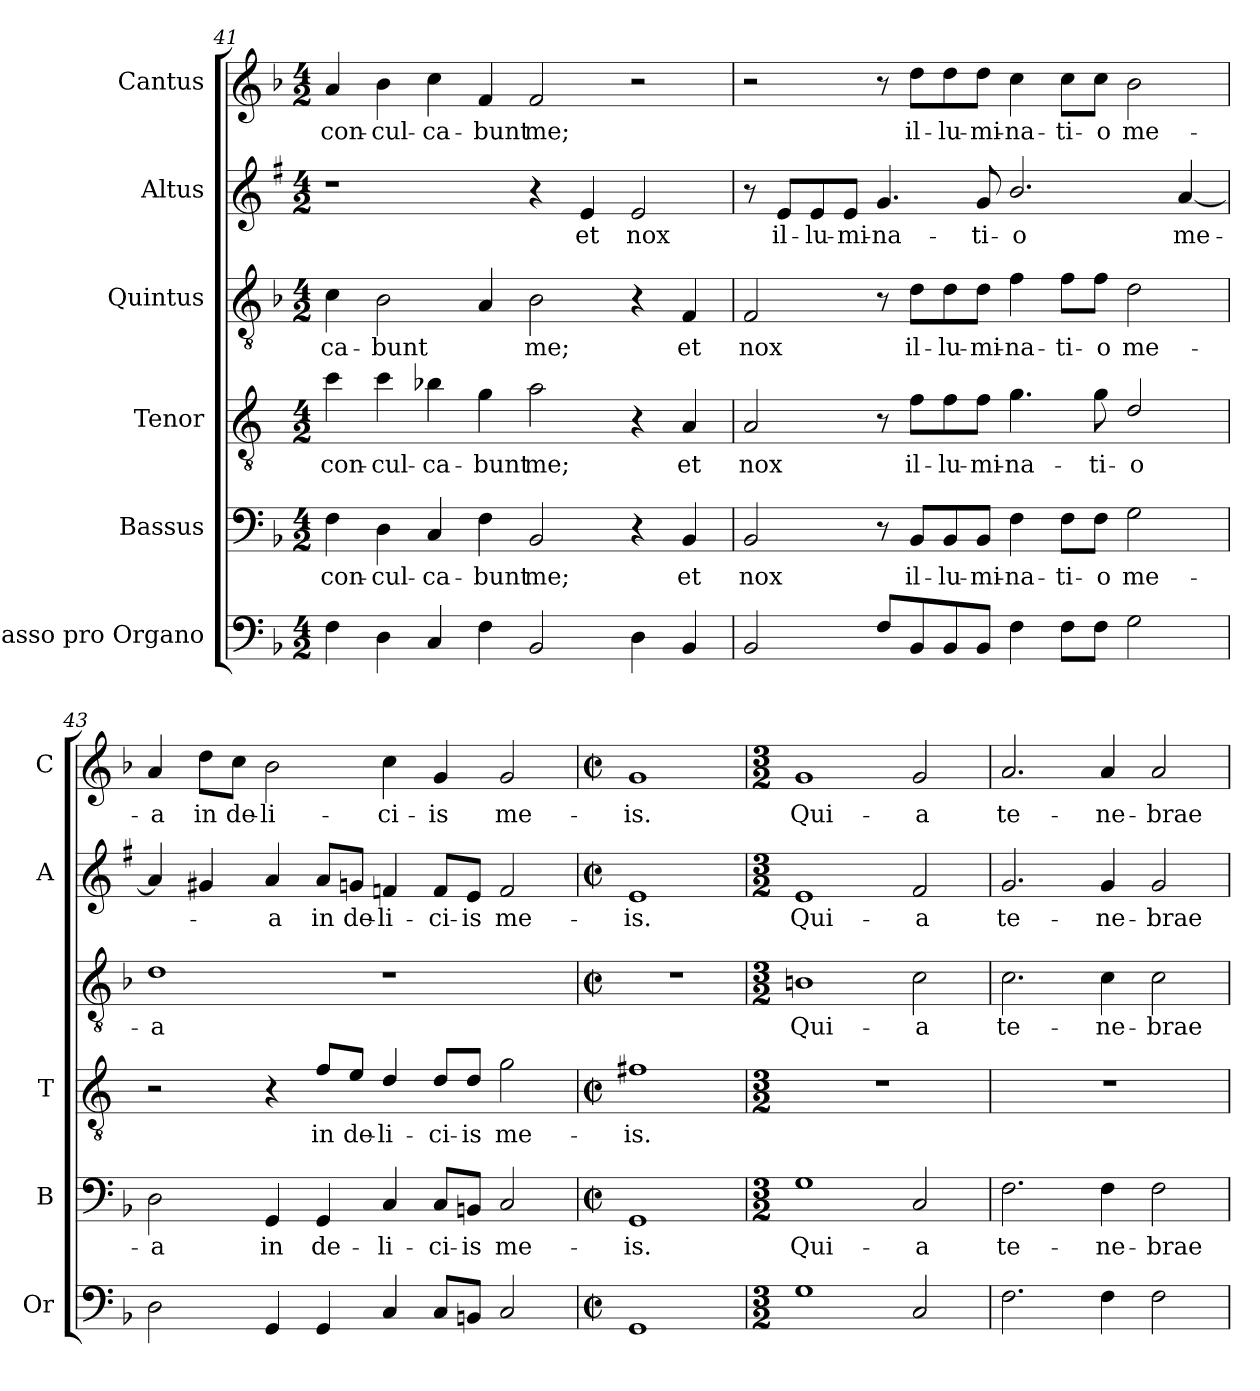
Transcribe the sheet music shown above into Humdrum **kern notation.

**kern	**kern	**text	**kern	**text	**kern	**text	**kern	**text	**kern	**text
*part6	*part5	*part5	*part4	*part4	*part3	*part3	*part2	*part2	*part1	*part1
*staff6	*staff5	*staff5	*staff4	*staff4	*staff3	*staff3	*staff2	*staff2	*staff1	*staff1
*I"Basso pro Organo	*I"Bassus	*	*I"Tenor	*	*I"Quintus	*	*I"Altus	*	*I"Cantus	*
*I'Or	*I'B	*	*I'T	*	*	*	*I'A	*	*I'C	*
!!LO:PB:g=z
*clefF4	*clefF4	*	*clefGv2	*	*clefGv2	*	*clefG2	*	*clefG2	*
*	*	*	*ITrd4c7	*	*	*	*ITrd1c2	*	*	*
*k[b-]	*k[b-]	*	*k[b-]	*	*k[b-]	*	*k[b-]	*	*k[b-]	*
*F:	*F:	*	*F:	*	*F:	*	*F:	*	*F:	*
*M4/2	*M4/2	*	*M4/2	*	*M4/2	*	*M4/2	*	*M4/2	*
=41	=41	=41	=41	=41	=41	=41	=41	=41	=41	=41
!	!	!LO:LY:b	!	!LO:LY:b	!	!LO:LY:b	!	!	!	!LO:LY:b
4F\	4F\	con-	4f\	con-	4c\	-ca-	1r	.	4a/	con-
!	!	!LO:LY:b	!	!LO:LY:b	!	!LO:LY:b	!	!	!	!LO:LY:b
4D\	4D\	-cul-	4f\	-cul-	2B-\	-bunt	.	.	4b-\	-cul-
!	!	!LO:LY:b	!	!LO:LY:b	!	!	!	!	!	!LO:LY:b
4C/	4C/	-ca-	4e-X\	-ca-	.	.	.	.	4cc\	-ca-
!	!	!LO:LY:b	!	!LO:LY:b	!	!	!	!	!	!LO:LY:b
4F\	4F\	-bunt	4c\	-bunt	4A/	.	.	.	4f/	-bunt
!	!	!LO:LY:b	!	!LO:LY:b	!	!LO:LY:b	!	!	!	!LO:LY:b
2BB-/	2BB-/	me;	2d\	me;	2B-\	me;	4r	.	2f/	me;
!	!	!	!	!	!	!	!	!LO:LY:b	!	!
.	.	.	.	.	.	.	4d/	et	.	.
!	!	!	!	!	!	!	!	!LO:LY:b	!	!
4D\	4r	.	4r	.	4r	.	2d/	nox	2r	.
!	!	!LO:LY:b	!	!LO:LY:b	!	!LO:LY:b	!	!	!	!
4BB-/	4BB-/	et	4D/	et	4F/	et	.	.	.	.
=42	=42	=42	=42	=42	=42	=42	=42	=42	=42	=42
!	!	!LO:LY:b	!	!LO:LY:b	!	!LO:LY:b	!	!	!	!
2BB-/	2BB-/	nox	2D/	nox	2F/	nox	8r	.	2r	.
!	!	!	!	!	!	!	!	!LO:LY:b	!	!
.	.	.	.	.	.	.	8d/L	il-	.	.
!	!	!	!	!	!	!	!	!LO:LY:b	!	!
.	.	.	.	.	.	.	8d/	-lu-	.	.
!	!	!	!	!	!	!	!	!LO:LY:b	!	!
.	.	.	.	.	.	.	8d/J	-mi-	.	.
!	!	!	!	!	!	!	!	!LO:LY:b	!	!
8F/L	8r	.	8r	.	8r	.	4.f/	-na-	8r	.
!	!	!LO:LY:b	!	!LO:LY:b	!	!LO:LY:b	!	!	!	!LO:LY:b
8BB-/	8BB-/L	il-	8B-\L	il-	8d\L	il-	.	.	8dd\L	il-
!	!	!LO:LY:b	!	!LO:LY:b	!	!LO:LY:b	!	!	!	!LO:LY:b
8BB-/	8BB-/	-lu-	8B-\	-lu-	8d\	-lu-	.	.	8dd\	-lu-
!	!	!LO:LY:b	!	!LO:LY:b	!	!LO:LY:b	!	!LO:LY:b	!	!LO:LY:b
8BB-/J	8BB-/J	-mi-	8B-\J	-mi-	8d\J	-mi-	8f/	-ti-	8dd\J	-mi-
!	!	!LO:LY:b	!	!LO:LY:b	!	!LO:LY:b	!	!LO:LY:b	!	!LO:LY:b
4F\	4F\	-na-	4.c\	-na-	4f\	-na-	2.a/	-o	4cc\	-na-
!	!	!LO:LY:b	!	!	!	!LO:LY:b	!	!	!	!LO:LY:b
8F\L	8F\L	-ti-	.	.	8f\L	-ti-	.	.	8cc\L	-ti-
!	!	!LO:LY:b	!	!LO:LY:b	!	!LO:LY:b	!	!	!	!LO:LY:b
8F\J	8F\J	-o	8c\	-ti-	8f\J	-o	.	.	8cc\J	-o
!	!	!LO:LY:b	!	!LO:LY:b	!	!LO:LY:b	!	!	!	!LO:LY:b
2G\	2G\	me-	2G/	-o	2d\	me-	.	.	2b-\	me-
!	!	!	!	!	!	!	!	!LO:LY:b	!	!
.	.	.	.	.	.	.	[4g/	me-	.	.
=43	=43	=43	=43	=43	=43	=43	=43	=43	=43	=43
!	!	!LO:LY:b	!	!	!	!LO:LY:b	!	!	!	!LO:LY:b
2D\	2D\	-a	2r	.	1d	-a	4g/]	.	4a/	-a
!	!	!	!	!	!	!	!	!	!	!LO:LY:b
.	.	.	.	.	.	.	4f#X/	.	8dd\L	in
!	!	!	!	!	!	!	!	!	!	!LO:LY:b
.	.	.	.	.	.	.	.	.	8cc\J	de-
!	!	!LO:LY:b	!	!	!	!	!	!LO:LY:b	!	!LO:LY:b
4GG/	4GG/	in	4r	.	.	.	4g/	-a	2b-\	-li-
!	!	!LO:LY:b	!	!LO:LY:b	!	!	!	!LO:LY:b	!	!
4GG/	4GG/	de-	8B-/L	in	.	.	8g/L	in	.	.
!	!	!	!	!LO:LY:b	!	!	!	!LO:LY:b	!	!
.	.	.	8A/J	de-	.	.	8fn/J	de-	.	.
!	!	!LO:LY:b	!	!LO:LY:b	!	!	!	!LO:LY:b	!	!LO:LY:b
4C/	4C/	-li-	4G/	-li-	1r	.	4e-X/	-li-	4cc\	-ci-
!	!	!LO:LY:b	!	!LO:LY:b	!	!	!	!LO:LY:b	!	!LO:LY:b
8C/L	8C/L	-ci-	8G/L	-ci-	.	.	8e-/L	-ci-	4g/	-is
!	!	!LO:LY:b	!	!LO:LY:b	!	!	!	!LO:LY:b	!	!
8BBn/J	8BBn/J	-is	8G/J	-is	.	.	8d/J	-is	.	.
!	!	!LO:LY:b	!	!LO:LY:b	!	!	!	!LO:LY:b	!	!LO:LY:b
2C/	2C/	me-	2c\	me-	.	.	2e-/	me-	2g/	me-
!!LO:LB:g=z
=44	=44	=44	=44	=44	=44	=44	=44	=44	=44	=44
*M2/2	*M2/2	*	*M2/2	*	*M2/2	*	*M2/2	*	*M2/2	*
*met(c|)	*met(c|)	*	*met(c|)	*	*met(c|)	*	*met(c|)	*	*met(c|)	*
!	!	!LO:LY:b	!	!LO:LY:b	!	!	!	!LO:LY:b	!	!LO:LY:b
1GG	1GG	-is.	1Bn	-is.	1r	.	1d	-is.	1g	-is.
=45	=45	=45	=45	=45	=45	=45	=45	=45	=45	=45
*M3/2	*M3/2	*	*M3/2	*	*M3/2	*	*M3/2	*	*M3/2	*
!	!	!LO:LY:b	!	!	!	!LO:LY:b	!	!LO:LY:b	!	!LO:LY:b
1G	1G	Qui-	1.r	.	1Bn	Qui-	1d	Qui-	1g	Qui-
!	!	!LO:LY:b	!	!	!	!LO:LY:b	!	!LO:LY:b	!	!LO:LY:b
2C/	2C/	-a	.	.	2c\	-a	2e/	-a	2g/	-a
=46	=46	=46	=46	=46	=46	=46	=46	=46	=46	=46
!	!	!LO:LY:b	!	!	!	!LO:LY:b	!	!LO:LY:b	!	!LO:LY:b
2.F\	2.F\	te-	1.r	.	2.c\	te-	2.f/	te-	2.a/	te-
!	!	!LO:LY:b	!	!	!	!LO:LY:b	!	!LO:LY:b	!	!LO:LY:b
4F\	4F\	-ne-	.	.	4c\	-ne-	4f/	-ne-	4a/	-ne-
!	!	!LO:LY:b	!	!	!	!LO:LY:b	!	!LO:LY:b	!	!LO:LY:b
2F\	2F\	-brae	.	.	2c\	-brae	2f/	-brae	2a/	-brae
=	=	=	=	=	=	=	=	=	=	=
*-	*-	*-	*-	*-	*-	*-	*-	*-	*-	*-
